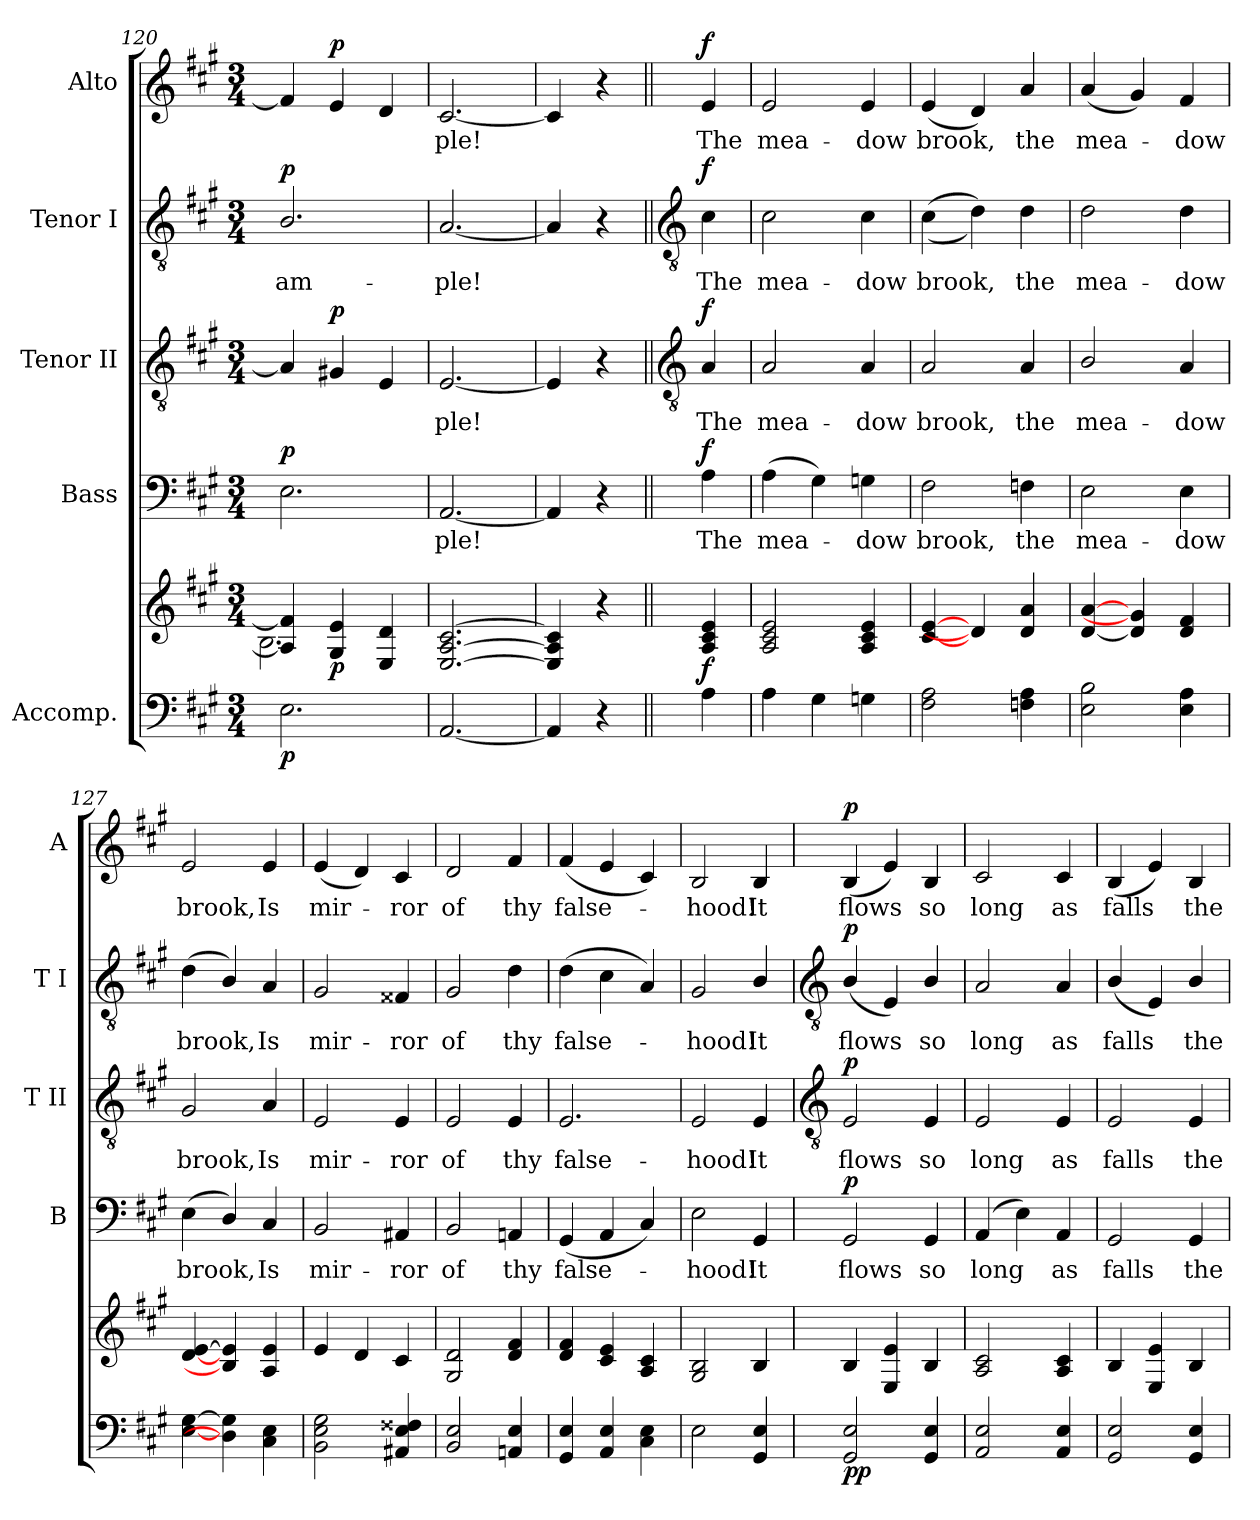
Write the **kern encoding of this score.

**kern	**kern	**dynam	**kern	**text	**dynam	**kern	**text	**dynam	**kern	**text	**dynam	**kern	**text	**dynam
*part5	*part5	*part5	*part4	*part4	*part4	*part3	*part3	*part3	*part2	*part2	*part2	*part1	*part1	*part1
*staff6	*staff5	*staff5/6	*staff4	*staff4	*staff4	*staff3	*staff3	*staff3	*staff2	*staff2	*staff2	*staff1	*staff1	*staff1
*I"Accomp.	*	*	*I"Bass	*	*	*I"Tenor II	*	*	*I"Tenor I	*	*	*I"Alto	*	*
*	*	*	*I'B	*	*	*I'T II	*	*	*I'T I	*	*	*I'A	*	*
*clefF4	*clefG2	*	*clefF4	*	*	*clefGv2	*	*	*clefGv2	*	*	*clefG2	*	*
*k[f#c#g#]	*k[f#c#g#]	*	*k[f#c#g#]	*	*	*k[f#c#g#]	*	*	*k[f#c#g#]	*	*	*k[f#c#g#]	*	*
*A:	*A:	*	*A:	*	*	*A:	*	*	*A:	*	*	*A:	*	*
*M3/4	*M3/4	*	*M3/4	*	*	*M3/4	*	*	*M3/4	*	*	*M3/4	*	*
=120	=120	=120	=120	=120	=120	=120	=120	=120	=120	=120	=120	=120	=120	=120
*	*^	*	*	*	*	*	*	*	*	*	*	*	*	*
!	!	!	!LO:DY:b=2	!	!	!LO:DY:b	!	!	!	!	!LO:LY:b	!LO:DY:b	!	!	!
2.E	4A/] 4f#/]	2.B\	p	2.E	.	p	4A]	.	.	2.B/	am-	p	4f#]	.	.
!	!	!	!LO:DY:b	!	!	!	!	!	!LO:DY:b	!	!	!	!	!	!LO:DY:b
.	4G#/ 4e/	.	p	.	.	.	4G#X	.	p	.	.	.	4e	.	p
.	4E 4d	.	.	.	.	.	4E	.	.	.	.	.	4d	.	.
=121	=121	=121	=121	=121	=121	=121	=121	=121	=121	=121	=121	=121	=121	=121	=121
!	!	!LO:N:vis=1	!	!	!LO:LY:b	!	!	!LO:LY:b	!	!	!LO:LY:b	!	!	!LO:LY:b	!
[2.AA	[2.E [2.A [2.c#	2.ryy	.	[2.AA	ple!	.	[2.E	ple!	.	[2.A	-ple!	.	[2.c#	ple!	.
=122	=122	=122	=122	=122	=122	=122	=122	=122	=122	=122	=122	=122	=122	=122	=122
4AA]	4E] 4A] 4c#]	4ryy	.	4AA]	.	.	4E]	.	.	4A]	.	.	4c#]	.	.
4r	4r	4ryy	.	4r	.	.	4r	.	.	4r	.	.	4r	.	.
*	*v	*v	*	*	*	*	*	*	*	*	*	*	*	*	*
!!LO:LB:g=z
=123||	=123||	=123||	=123||	=123||	=123||	=123||	=123||	=123||	=123||	=123||	=123||	=123||	=123||	=123||
*	*	*	*	*	*	*clefGv2	*	*	*clefGv2	*	*	*	*	*
*	*^	*	*	*	*	*	*	*	*	*	*	*	*	*
!	!	!	!LO:DY:b	!	!LO:LY:b	!LO:DY:b	!	!LO:LY:b	!LO:DY:b	!	!LO:LY:b	!LO:DY:b	!	!LO:LY:b	!LO:DY:b
*	*v	*v	*	*	*	*	*	*	*	*	*	*	*	*	*
4A	4A 4c# 4e	f	4A	The	f	4A	The	f	4c#	The	f	4e	The	f
=124	=124	=124	=124	=124	=124	=124	=124	=124	=124	=124	=124	=124	=124	=124
!	!	!	!	!LO:LY:b	!	!	!LO:LY:b	!	!	!LO:LY:b	!	!	!LO:LY:b	!
4A	2A 2c# 2e	.	(>4A	mea-	.	2A	mea-	.	2c#	mea-	.	2e	mea-	.
4G#	.	.	4G#)	.	.	.	.	.	.	.	.	.	.	.
!	!	!	!	!LO:LY:b	!	!	!LO:LY:b	!	!	!LO:LY:b	!	!	!LO:LY:b	!
4Gn	4A 4c# 4e	.	4Gn	dow	.	4A	-dow	.	4c#	-dow	.	4e	-dow	.
=125	=125	=125	=125	=125	=125	=125	=125	=125	=125	=125	=125	=125	=125	=125
!	!	!	!	!LO:LY:b	!	!	!LO:LY:b	!	!	!LO:LY:b	!	!	!LO:LY:b	!
2F# 2A	[4c# [4e	.	2F#	brook,	.	2A	brook,	.	(>(>4c#	brook,	.	(<4e	brook,	.
.	4d]	.	.	.	.	.	.	.	4d))	.	.	4d)	.	.
!	!	!	!	!LO:LY:b	!	!	!LO:LY:b	!	!	!LO:LY:b	!	!	!LO:LY:b	!
4Fn 4A	4d 4a	.	4Fn	the	.	4A	the	.	4d	the	.	4a	the	.
=126	=126	=126	=126	=126	=126	=126	=126	=126	=126	=126	=126	=126	=126	=126
!	!	!	!	!LO:LY:b	!	!	!LO:LY:b	!	!	!LO:LY:b	!	!	!LO:LY:b	!
2E 2B	[4d [4a	.	2E	mea-	.	2B/	mea-	.	2d	mea-	.	(<4a	mea-	.
.	4d] 4g#]	.	.	.	.	.	.	.	.	.	.	4g#)	.	.
!	!	!	!	!LO:LY:b	!	!	!LO:LY:b	!	!	!LO:LY:b	!	!	!LO:LY:b	!
4E 4A	4d 4f#	.	4E	-dow	.	4A	-dow	.	4d	-dow	.	4f#	dow	.
=127	=127	=127	=127	=127	=127	=127	=127	=127	=127	=127	=127	=127	=127	=127
!	!	!	!	!LO:LY:b	!	!	!LO:LY:b	!	!	!LO:LY:b	!	!	!LO:LY:b	!
[4E [4G#	[4d [4e	.	(<4E	brook,	.	2G#	brook,	.	(<4d	brook,	.	2e	brook,	.
4D] 4G#]	4B] 4e]	.	4D/)	.	.	.	.	.	4B/)	.	.	.	.	.
!	!	!	!	!LO:LY:b	!	!	!LO:LY:b	!	!	!LO:LY:b	!	!	!LO:LY:b	!
4C# 4E	4A 4e	.	4C#	Is	.	4A	Is	.	4A	Is	.	4e	Is	.
=128	=128	=128	=128	=128	=128	=128	=128	=128	=128	=128	=128	=128	=128	=128
!	!	!	!	!LO:LY:b	!	!	!LO:LY:b	!	!	!LO:LY:b	!	!	!LO:LY:b	!
2BB 2E 2G#	4e	.	2BB	mir-	.	2E	mir-	.	2G#	mir-	.	(<4e	mir-	.
.	4d	.	.	.	.	.	.	.	.	.	.	4d)	.	.
!	!	!	!	!LO:LY:b	!	!	!LO:LY:b	!	!	!LO:LY:b	!	!	!LO:LY:b	!
4AA#X 4E 4F##X	4c#	.	4AA#X	-ror	.	4E	-ror	.	4F##X	-ror	.	4c#	ror	.
=129	=129	=129	=129	=129	=129	=129	=129	=129	=129	=129	=129	=129	=129	=129
!	!	!	!	!LO:LY:b	!	!	!LO:LY:b	!	!	!LO:LY:b	!	!	!LO:LY:b	!
2BB 2E	2G# 2d	.	2BB	of	.	2E	of	.	2G#	of	.	2d	of	.
!	!	!	!	!LO:LY:b	!	!	!LO:LY:b	!	!	!LO:LY:b	!	!	!LO:LY:b	!
4AAn 4E	4d 4f#	.	4AAn	thy	.	4E	thy	.	4d	thy	.	4f#	thy	.
=130	=130	=130	=130	=130	=130	=130	=130	=130	=130	=130	=130	=130	=130	=130
!	!	!	!	!LO:LY:b	!	!	!LO:LY:b	!	!	!LO:LY:b	!	!	!LO:LY:b	!
4GG# 4E	4d 4f#	.	(<4GG#	false-	.	2.E	false-	.	(>4d	false-	.	(<4f#	false-	.
4AA 4E	4c# 4e	.	4AA	.	.	.	.	.	4c#	.	.	4e	.	.
4C# 4E	4A 4c#	.	4C#)	.	.	.	.	.	4A)	.	.	4c#)	.	.
=131	=131	=131	=131	=131	=131	=131	=131	=131	=131	=131	=131	=131	=131	=131
!	!	!	!	!LO:LY:b	!	!	!LO:LY:b	!	!	!LO:LY:b	!	!	!LO:LY:b	!
2E	2G# 2B	.	2E	hood!	.	2E	-hood!	.	2G#	hood!	.	2B	hood!	.
!	!	!	!	!LO:LY:b	!	!	!LO:LY:b	!	!	!LO:LY:b	!	!	!LO:LY:b	!
4GG# 4E	4B	.	4GG#	It	.	4E	It	.	4B/	It	.	4B	It	.
!!LO:LB:g=z
=132	=132	=132	=132	=132	=132	=132	=132	=132	=132	=132	=132	=132	=132	=132
*	*	*	*	*	*	*clefGv2	*	*	*clefGv2	*	*	*	*	*
!	!	!LO:DY:b=2	!	!LO:LY:b	!	!	!LO:LY:b	!	!	!LO:LY:b	!	!	!LO:LY:b	!
!	!	!LO:DY:n=1:b	!	!	!LO:DY:b	!	!	!LO:DY:b	!	!	!LO:DY:b	!	!	!LO:DY:b
2GG# 2E	4B	p p	2GG#	flows	p	2E	flows	p	(<4B/	flows	p	(<4B	flows	p
.	4E 4e	.	.	.	.	.	.	.	4E)	.	.	4e)	.	.
!	!	!	!	!LO:LY:b	!	!	!LO:LY:b	!	!	!LO:LY:b	!	!	!LO:LY:b	!
4GG# 4E	4B	.	4GG#	so	.	4E	so	.	4B/	so	.	4B	so	.
=133	=133	=133	=133	=133	=133	=133	=133	=133	=133	=133	=133	=133	=133	=133
!	!	!	!	!LO:LY:b	!	!	!LO:LY:b	!	!	!LO:LY:b	!	!	!LO:LY:b	!
2AA 2E	2A 2c#	.	(4AA	long	.	2E	long	.	2A	long	.	2c#	long	.
.	.	.	4E)	.	.	.	.	.	.	.	.	.	.	.
!	!	!	!	!LO:LY:b	!	!	!LO:LY:b	!	!	!LO:LY:b	!	!	!LO:LY:b	!
4AA 4E	4A 4c#	.	4AA	as	.	4E	as	.	4A	as	.	4c#	as	.
=134	=134	=134	=134	=134	=134	=134	=134	=134	=134	=134	=134	=134	=134	=134
!	!	!	!	!LO:LY:b	!	!	!LO:LY:b	!	!	!LO:LY:b	!	!	!LO:LY:b	!
2GG# 2E	4B	.	2GG#	falls	.	2E	falls	.	(<4B/	falls	.	(<4B	falls	.
.	4E 4e	.	.	.	.	.	.	.	4E)	.	.	4e)	.	.
!	!	!	!	!LO:LY:b	!	!	!LO:LY:b	!	!	!LO:LY:b	!	!	!LO:LY:b	!
4GG# 4E	4B	.	4GG#	the	.	4E	the	.	4B/	the	.	4B	the	.
=	=	=	=	=	=	=	=	=	=	=	=	=	=	=
*-	*-	*-	*-	*-	*-	*-	*-	*-	*-	*-	*-	*-	*-	*-
